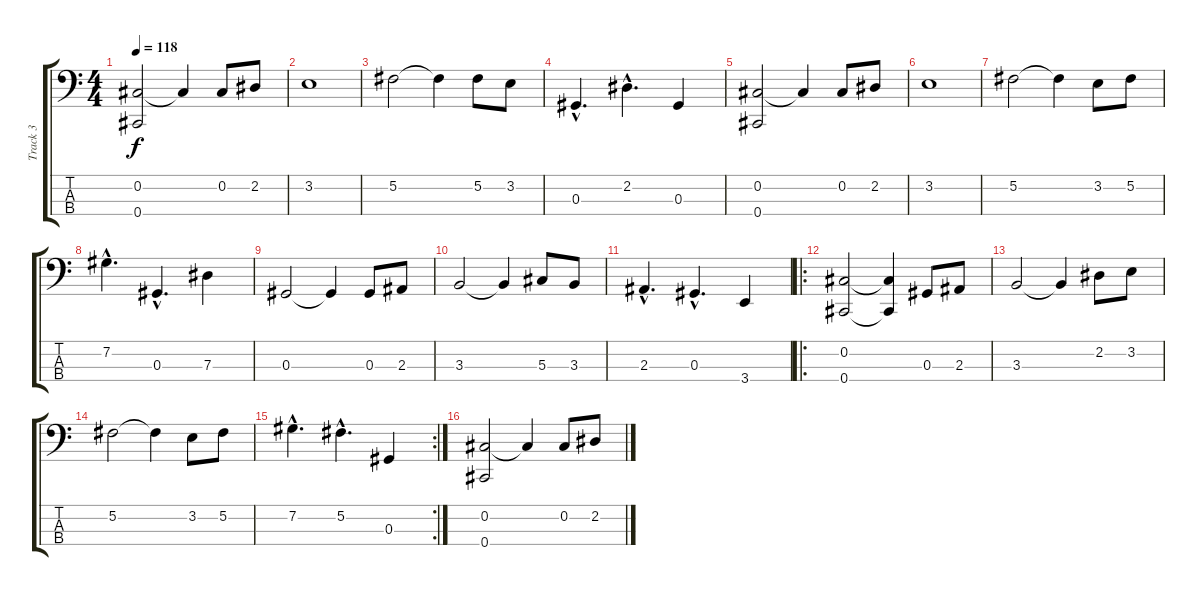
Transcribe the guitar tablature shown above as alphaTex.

\track ("Track 3" "Track 3") {instrument acousticguitarnylon}
\staff {score tabs}
\tuning (Gb2 Db2 Ab1 Db1) {hide}
\ts (4 4)
\tempo 118
\clef f4
\ks c
(0.2 0.4).2{dy f} 0.2{t}.4 0.2.8 2.2.8 |
3.2.1 |
5.2.2 5.2{t}.4 5.2.8 3.2.8 |
0.3{hac}.4{d} 2.2{hac}.4{d} 0.3.4 |
(0.2 0.4).2 0.2{t}.4 0.2.8 2.2.8 |
3.2.1 |
5.2.2 5.2{t}.4 3.2.8 5.2.8 |
7.2{hac}.4{d} 0.3{hac}.4{d} 7.3.4 |
0.3.2 0.3{t}.4 0.3.8 2.3.8 |
3.3.2 3.3{t}.4 5.3.8 3.3.8 |
2.3{hac}.4{d} 0.3{hac}.4{d} 3.4.4 |
\ro
(0.2 0.4).2 (0.2{t} 0.4{t}).4 0.3.8 2.3.8 |
3.3.2 3.3{t}.4 2.2.8 3.2.8 |
5.2.2 5.2{t}.4 3.2.8 5.2.8 |
\rc 2
7.2{hac}.4{d} 5.2{hac}.4{d} 0.3.4 |
(0.2 0.4).2 0.2{t}.4 0.2.8 2.2.8
